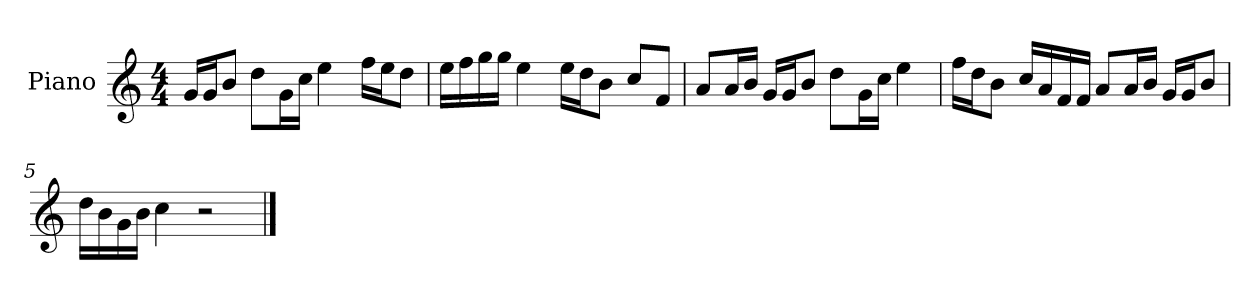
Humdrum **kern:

**kern
*part1
*staff1
*I"Piano
*I'P-no
*clefG2
*k[]
*M4/4
*MM90
=1
16g/LL
16g/J
8b/J
8dd\L
16g\L
16cc\JJ
4ee\
16ff\LL
16ee\J
8dd\J
=2
16ee\LL
16ff\
16gg\
16gg\JJ
4ee\
16ee\LL
16dd\J
8b\J
8cc/L
8f/J
=3
8a/L
16a/L
16b/JJ
16g/LL
16g/J
8b/J
8dd\L
16g\L
16cc\JJ
4ee\
=4
16ff\LL
16dd\J
8b\J
16cc/LL
16a/
16f/
16f/JJ
8a/L
16a/L
16b/JJ
16g/LL
16g/J
8b/J
!!LO:LB:g=z
=5
16dd\LL
16b\
16g\
16b\JJ
4cc\
2r
==
*-
